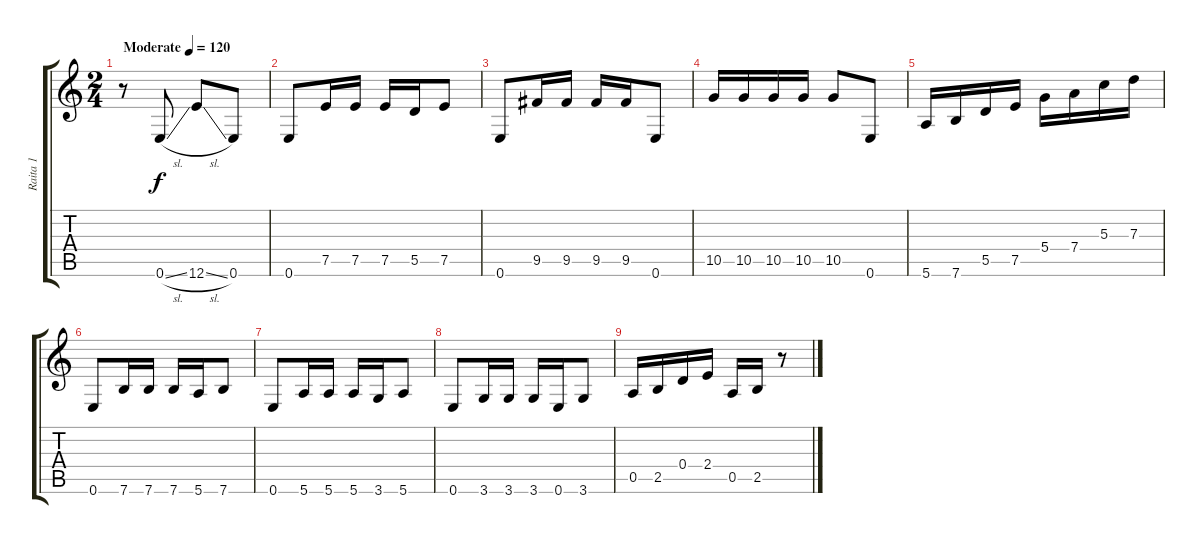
\track ("Raita 1" "Raita 1") {instrument overdrivenguitar}
\staff {score tabs}
\tuning (E4 B3 G3 D3 A2 E2) {hide}
\ts (2 4)
\tempo (120 "Moderate")
\clef g2
\ks c
r.8{dy f instrument overdrivenguitar} 0.6{sl}.8 12.6{sl}.8 0.6.8 |
0.6.8 7.5.16 7.5.16 7.5.16 5.5.16 7.5.8 |
0.6.8 9.5.16 9.5.16 9.5.16 9.5.16 0.6.8 |
10.5.16 10.5.16 10.5.16 10.5.16 10.5.8 0.6.8 |
5.6.16 7.6.16 5.5.16 7.5.16 5.4.16 7.4.16 5.3.16 7.3.16 |
0.6.8 7.6.16 7.6.16 7.6.16 5.6.16 7.6.8 |
0.6.8 5.6.16 5.6.16 5.6.16 3.6.16 5.6.8 |
0.6.8 3.6.16 3.6.16 3.6.16 0.6.16 3.6.8 |
0.5.16 2.5.16 0.4.16 2.4.16 0.5.16 2.5.16 r.8
